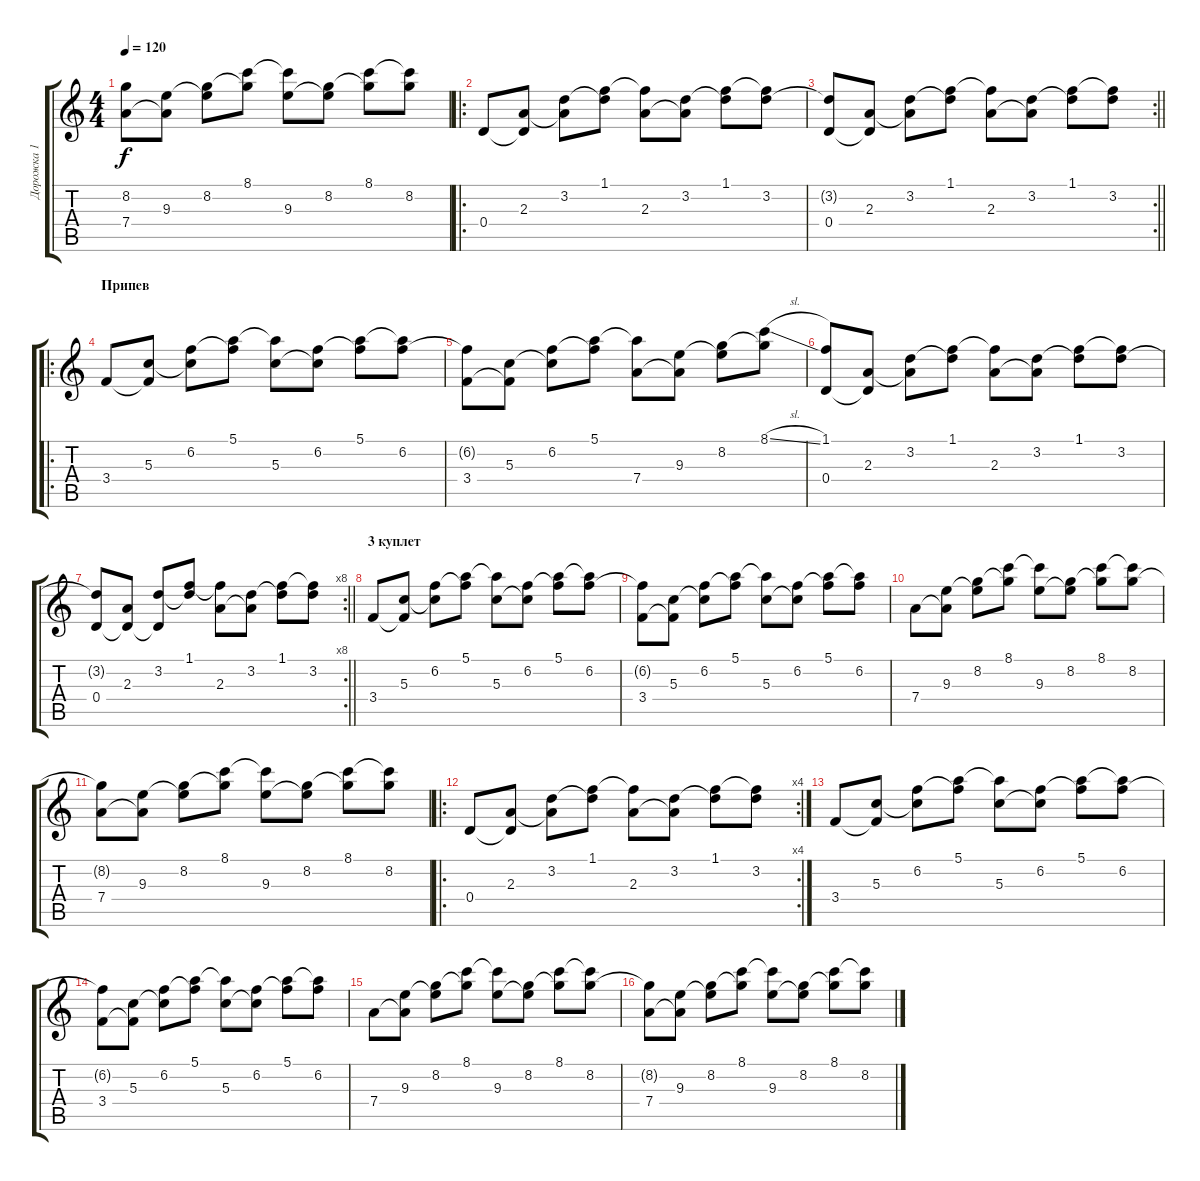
\track ("Дорожка 1" "Дорожка 1") {instrument acousticguitarsteel}
\staff {score tabs}
\tuning (E4 B3 G3 D3 A2 E2) {hide}
\ts (4 4)
\tempo 120
\clef g2
\ks c
(8.2{t} 7.4).8{dy f} (9.3 7.4{t}).8 (8.2 9.3{t}).8 (8.1 8.2{t}).8 (8.1{t} 9.3).8 (8.2 9.3{t}).8 (8.1 8.2{t}).8 (8.1{t} 8.2).8 |
\ro
0.4.8 (2.3 0.4{t}).8 (3.2 2.3{t}).8 (1.1 3.2{t}).8 (1.1{t} 2.3).8 (3.2 2.3{t}).8 (1.1 3.2{t}).8 (1.1{t} 3.2).8 |
\rc 2
\barLineRight lightlight
(3.2{t} 0.4).8 (2.3 0.4{t}).8 (3.2 2.3{t}).8 (1.1 3.2{t}).8 (1.1{t} 2.3).8 (3.2 2.3{t}).8 (1.1 3.2{t}).8 (1.1{t} 3.2).8 |
\ro
\section ("" "Припев")
3.4.8 (5.3 3.4{t}).8 (6.2 5.3{t}).8 (5.1 6.2{t}).8 (5.1{t} 5.3).8 (6.2 5.3{t}).8 (5.1 6.2{t}).8 (5.1{t} 6.2).8 |
(6.2{t} 3.4).8 (5.3 3.4{t}).8 (6.2 5.3{t}).8 (5.1 6.2{t}).8 (5.1{t} 7.4).8 (9.3 7.4{t}).8 (8.2 9.3{t}).8 (8.1{sl} 8.2{t}).8 |
(1.1 0.4).8 (2.3 0.4{t}).8 (3.2 2.3{t}).8 (1.1 3.2{t}).8 (1.1{t} 2.3).8 (3.2 2.3{t}).8 (1.1 3.2{t}).8 (1.1{t} 3.2).8 |
\rc 8
\barLineRight lightlight
(3.2{t} 0.4).8 (2.3 0.4{t}).8 (3.2 0.4{t}).8 (1.1 3.2{t}).8 (1.1{t} 2.3).8 (3.2 2.3{t}).8 (1.1 3.2{t}).8 (1.1{t} 3.2).8 |
\section ("" "3 куплет")
3.4.8 (5.3 3.4{t}).8 (6.2 5.3{t}).8 (5.1 6.2{t}).8 (5.1{t} 5.3).8 (6.2 5.3{t}).8 (5.1 6.2{t}).8 (5.1{t} 6.2).8 |
(6.2{t} 3.4).8 (5.3 3.4{t}).8 (6.2 5.3{t}).8 (5.1 6.2{t}).8 (5.1{t} 5.3).8 (6.2 5.3{t}).8 (5.1 6.2{t}).8 (5.1{t} 6.2).8 |
7.4.8 (9.3 7.4{t}).8 (8.2 9.3{t}).8 (8.1 8.2{t}).8 (8.1{t} 9.3).8 (8.2 9.3{t}).8 (8.1 8.2{t}).8 (8.1{t} 8.2).8 |
(8.2{t} 7.4).8 (9.3 7.4{t}).8 (8.2 9.3{t}).8 (8.1 8.2{t}).8 (8.1{t} 9.3).8 (8.2 9.3{t}).8 (8.1 8.2{t}).8 (8.1{t} 8.2).8 |
\ro
\rc 4
0.4.8 (2.3 0.4{t}).8 (3.2 2.3{t}).8 (1.1 3.2{t}).8 (1.1{t} 2.3).8 (3.2 2.3{t}).8 (1.1 3.2{t}).8 (1.1{t} 3.2).8 |
3.4.8 (5.3 3.4{t}).8 (6.2 5.3{t}).8 (5.1 6.2{t}).8 (5.1{t} 5.3).8 (6.2 5.3{t}).8 (5.1 6.2{t}).8 (5.1{t} 6.2).8 |
(6.2{t} 3.4).8 (5.3 3.4{t}).8 (6.2 5.3{t}).8 (5.1 6.2{t}).8 (5.1{t} 5.3).8 (6.2 5.3{t}).8 (5.1 6.2{t}).8 (5.1{t} 6.2).8 |
7.4.8 (9.3 7.4{t}).8 (8.2 9.3{t}).8 (8.1 8.2{t}).8 (8.1{t} 9.3).8 (8.2 9.3{t}).8 (8.1 8.2{t}).8 (8.1{t} 8.2).8 |
(8.2{t} 7.4).8 (9.3 7.4{t}).8 (8.2 9.3{t}).8 (8.1 8.2{t}).8 (8.1{t} 9.3).8 (8.2 9.3{t}).8 (8.1 8.2{t}).8 (8.1{t} 8.2).8
